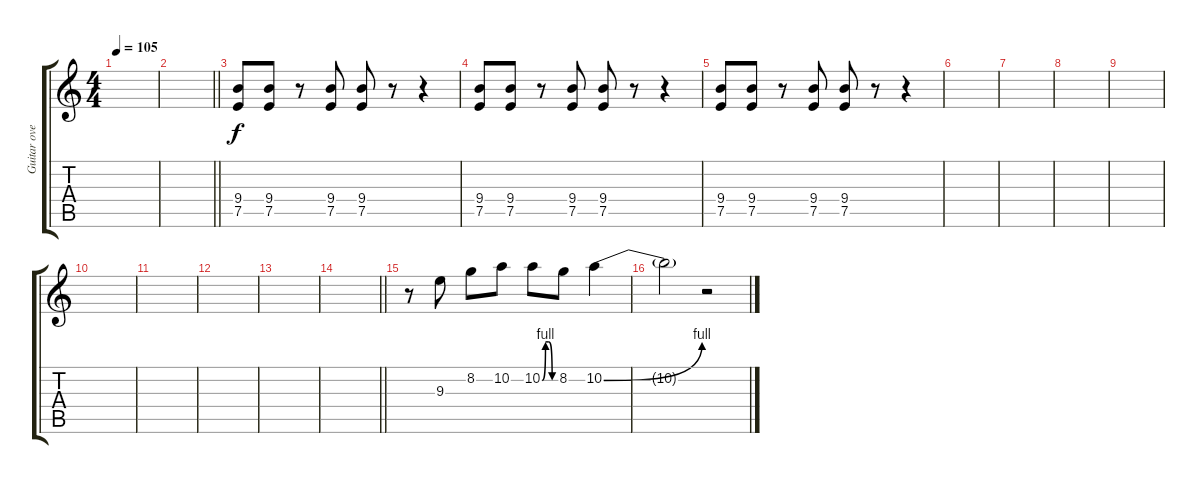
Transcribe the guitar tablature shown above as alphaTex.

\track ("Guitar overdr" "Guitar ove") {instrument overdrivenguitar}
\staff {score tabs}
\tuning (E4 B3 G3 D3 A2 E2) {hide}
\ts (4 4)
\tempo 105
\clef g2
\ks c
|
\barLineRight lightlight
|
(9.4 7.5).8 (9.4 7.5).8 r.8 (9.4 7.5).8 (9.4 7.5).8 r.8 r.4 |
(9.4 7.5).8 (9.4 7.5).8 r.8 (9.4 7.5).8 (9.4 7.5).8 r.8 r.4 |
(9.4 7.5).8 (9.4 7.5).8 r.8 (9.4 7.5).8 (9.4 7.5).8 r.8 r.4 |
|
|
|
|
|
|
|
|
\barLineRight lightlight
|
r.8 9.3.8 8.2.8 10.2.8 10.2{be (custom 0 0 15 4 30 4 45 0 60 0)}.8 8.2.8 10.2{be (bend 0 0 60 4)}.4 |
10.2{t}.2 r.2
